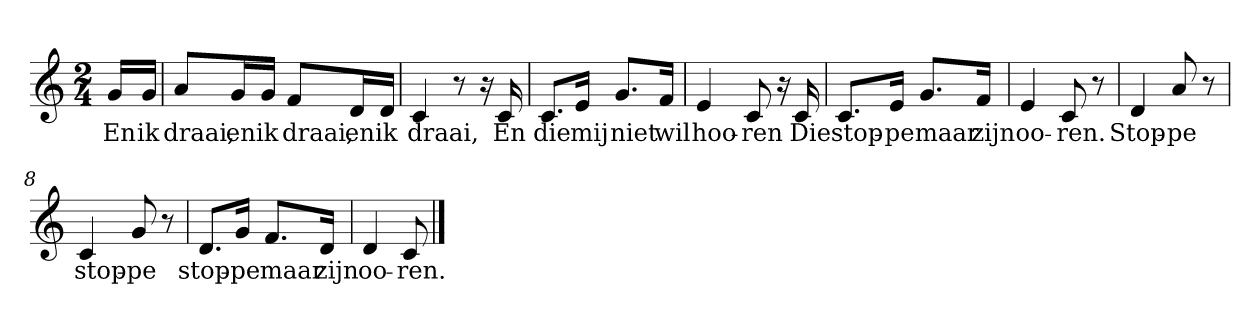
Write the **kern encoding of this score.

**kern	**text
*part1	*part1
*staff1	*staff1
*clefG2	*
*k[]	*
*C:	*
*M2/4	*
*MM120	*
=	=
16g/LL	En
16g/JJ	ik
=1	=1
8a/L	draai,
16g/L	en
16g/JJ	ik
8f/L	draai,
16d/L	en
16d/JJ	ik
=2	=2
4c	draai,
8r	.
16r	.
16c	En
=3	=3
8.c/L	die
16e/Jk	mij
8.g/L	niet
16f/Jk	wil
=4	=4
4e	hoo-
8c	-ren
16r	.
16c	Die
=5	=5
8.c/L	stop-
16e/Jk	-pe
8.g/L	maar
16f/Jk	zijn
=6	=6
4e	oo-
8c	-ren.
8r	.
=7	=7
4d	Stop-
8a	-pe
8r	.
=8	=8
4c	stop-
8g	-pe
8r	.
=9	=9
8.d/L	stop-
16g/Jk	-pe
8.f/L	maar
16d/Jk	zijn
=10	=10
4d	oo-
8c	-ren.
==	==
*-	*-
